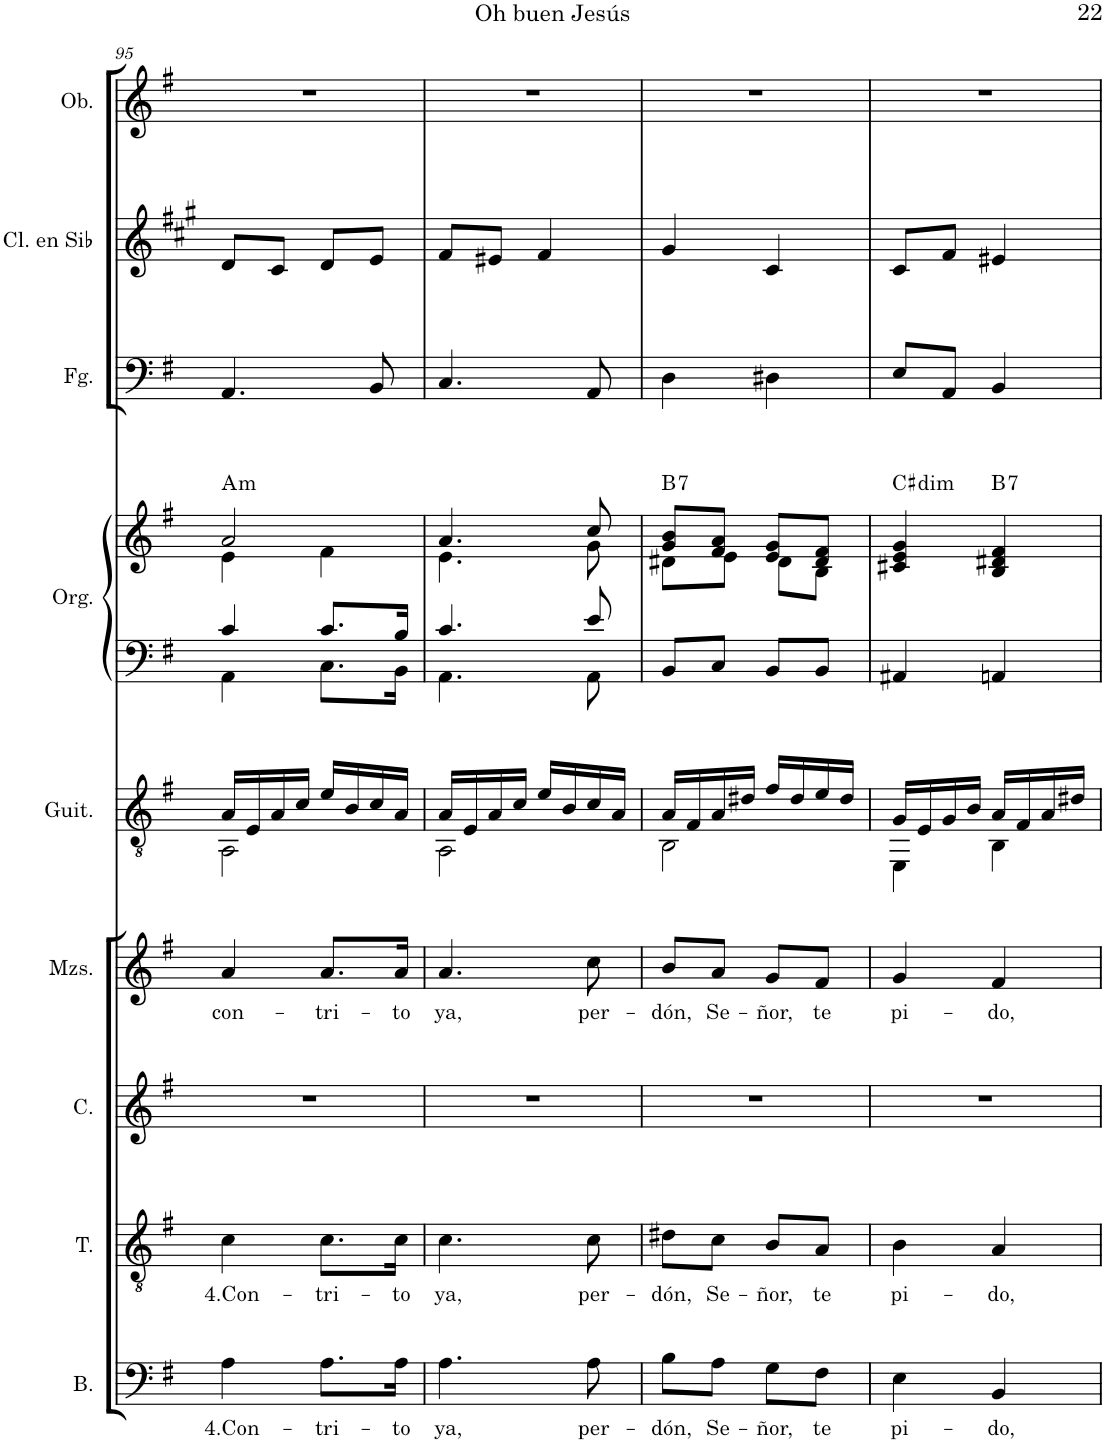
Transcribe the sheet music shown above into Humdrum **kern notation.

**kern	**text	**kern	**text	**kern	**kern	**text	**kern	**harte	**kern	**kern	**harte	**kern	**kern	**kern
*part9	*part9	*part8	*part8	*part7	*part6	*part6	*part5	*part5	*part4	*part4	*part4	*part3	*part2	*part1
*staff10	*staff10	*staff9	*staff9	*staff8	*staff7	*staff7	*staff6	*	*staff5	*staff4	*	*staff3	*staff2	*staff1
*I"Bajo	*	*I"Tenor	*	*I"Contralto	*I"Mezzosoprano	*	*I"Guitarra acústica	*	*I"Órgano	*	*	*I"Fagot	*I"Clarinete en Sib	*I"Oboe
*I'B.	*	*I'T.	*	*I'C.	*I'Mzs.	*	*I'Guit.	*	*	*	*	*I'Fg.	*I'Cl. en Sib	*I'Ob.
!!LO:PB:g=z
*clefF4	*	*clefGv2	*	*clefG2	*clefG2	*	*clefGv2	*	*clefF4	*clefG2	*	*clefF4	*clefG2	*clefG2
*	*	*	*	*	*	*	*	*	*	*	*	*	*Trd1c2	*
*k[f#]	*	*k[f#]	*	*k[f#]	*k[f#]	*	*k[f#]	*	*k[f#]	*k[f#]	*	*k[f#]	*k[f#c#g#]	*k[f#]
*M2/4	*	*M2/4	*	*M2/4	*M2/4	*	*M2/4	*	*M2/4	*M2/4	*	*M2/4	*M2/4	*M2/4
=95	=95	=95	=95	=95	=95	=95	=95	=95	=95	=95	=95	=95	=95	=95
!	!LO:LY:b	!	!LO:LY:b	!	!	!LO:LY:b	!	!LO:H:kt=m	!	!	!LO:H:kt=m	!	!	!
*	*	*	*	*	*	*	*^	*	*^	*^	*	*	*	*
4A\	4.Con-	4c\	4.Con-	2r	4a/	con-	16A/LL	2AA\	A:min	4c/	4AA\	2a/	4e\	A:min	4.AA/	8d/L	2r
.	.	.	.	.	.	.	16E/	.	.	.	.	.	.	.	.	.	.
.	.	.	.	.	.	.	16A/	.	.	.	.	.	.	.	.	8c#/J	.
.	.	.	.	.	.	.	16c/JJ	.	.	.	.	.	.	.	.	.	.
!	!LO:LY:b	!	!LO:LY:b	!	!	!LO:LY:b	!	!	!	!	!	!	!	!	!	!	!
8.A\L	-tri-	8.c\L	-tri-	.	8.a/L	-tri-	16e/LL	.	.	8.c/L	8.C\L	.	4f#\	.	.	8d/L	.
.	.	.	.	.	.	.	16B/	.	.	.	.	.	.	.	.	.	.
.	.	.	.	.	.	.	16c/	.	.	.	.	.	.	.	8BB/	8e/J	.
!	!LO:LY:b	!	!LO:LY:b	!	!	!LO:LY:b	!	!	!	!	!	!	!	!	!	!	!
16A\Jk	-to	16c\Jk	-to	.	16a/Jk	-to	16A/JJ	.	.	16B/Jk	16BB\Jk	.	.	.	.	.	.
=96	=96	=96	=96	=96	=96	=96	=96	=96	=96	=96	=96	=96	=96	=96	=96	=96	=96
!	!LO:LY:b	!	!LO:LY:b	!	!	!LO:LY:b	!	!	!	!	!	!	!	!	!	!	!
4.A\	ya,	4.c\	ya,	2r	4.a/	ya,	16A/LL	2AA\	.	4.c/	4.AA\	4.a/	4.e\	.	4.C/	8f#/L	2r
.	.	.	.	.	.	.	16E/	.	.	.	.	.	.	.	.	.	.
.	.	.	.	.	.	.	16A/	.	.	.	.	.	.	.	.	8e#X/J	.
.	.	.	.	.	.	.	16c/JJ	.	.	.	.	.	.	.	.	.	.
.	.	.	.	.	.	.	16e/LL	.	.	.	.	.	.	.	.	4f#/	.
.	.	.	.	.	.	.	16B/	.	.	.	.	.	.	.	.	.	.
!	!LO:LY:b	!	!LO:LY:b	!	!	!LO:LY:b	!	!	!	!	!	!	!	!	!	!	!
8A\	per-	8c\	per-	.	8cc\	per-	16c/	.	.	8e/	8AA\	8cc/	8g\	.	8AA/	.	.
.	.	.	.	.	.	.	16A/JJ	.	.	.	.	.	.	.	.	.	.
*	*	*	*	*	*	*	*	*	*	*v	*v	*	*	*	*	*	*
=97	=97	=97	=97	=97	=97	=97	=97	=97	=97	=97	=97	=97	=97	=97	=97	=97
!	!LO:LY:b	!	!LO:LY:b	!	!	!LO:LY:b	!	!	!LO:H:kt=7	!	!	!	!LO:H:kt=7	!	!	!
8B\L	-dón,	8d#X\L	-dón,	2r	8b/L	-dón,	16A/LL	2BB\	B:7	8BB/L	8g/ 8b/L	8d#X\L	B:7	4D\	4g#/	2r
.	.	.	.	.	.	.	16F#/	.	.	.	.	.	.	.	.	.
!	!LO:LY:b	!	!LO:LY:b	!	!	!LO:LY:b	!	!	!	!	!	!	!	!	!	!
8A\J	Se-	8c\J	Se-	.	8a/J	Se-	16A/	.	.	8C/J	8f#/ 8a/J	8e\J	.	.	.	.
.	.	.	.	.	.	.	16d#X/JJ	.	.	.	.	.	.	.	.	.
!	!LO:LY:b	!	!LO:LY:b	!	!	!LO:LY:b	!	!	!	!	!	!	!	!	!	!
8G\L	-ñor,	8B/L	-ñor,	.	8g/L	-ñor,	16f#/LL	.	.	8BB/L	8e/ 8g/L	8d#\L	.	4D#X\	4c#/	.
.	.	.	.	.	.	.	16d#/	.	.	.	.	.	.	.	.	.
!	!LO:LY:b	!	!LO:LY:b	!	!	!LO:LY:b	!	!	!	!	!	!	!	!	!	!
8F#\J	te	8A/J	te	.	8f#/J	te	16e/	.	.	8BB/J	8d#/ 8f#/J	8B\J	.	.	.	.
.	.	.	.	.	.	.	16d#/JJ	.	.	.	.	.	.	.	.	.
*	*	*	*	*	*	*	*	*	*	*	*v	*v	*	*	*	*
=98	=98	=98	=98	=98	=98	=98	=98	=98	=98	=98	=98	=98	=98	=98	=98
!	!LO:LY:b	!	!LO:LY:b	!	!	!LO:LY:b	!	!	!LO:H:kt=dim	!	!	!LO:H:kt=dim	!	!	!
4E\	pi-	4B\	pi-	2r	4g/	pi-	16G/LL	4EE\	C#:dim	4AA#X/	4c#X/ 4e/ 4g/	C#:dim	8E/L	8c#/L	2r
.	.	.	.	.	.	.	16E/	.	.	.	.	.	.	.	.
.	.	.	.	.	.	.	16G/	.	.	.	.	.	8AA/J	8f#/J	.
.	.	.	.	.	.	.	16B/JJ	.	.	.	.	.	.	.	.
!	!LO:LY:b	!	!LO:LY:b	!	!	!LO:LY:b	!	!	!LO:H:kt=7	!	!	!LO:H:kt=7	!	!	!
4BB/	-do,	4A/	-do,	.	4f#/	-do,	16A/LL	4BB\	B:7	4AAn/	4B/ 4d#X/ 4f#/	B:7	4BB/	4e#X/	.
.	.	.	.	.	.	.	16F#/	.	.	.	.	.	.	.	.
.	.	.	.	.	.	.	16A/	.	.	.	.	.	.	.	.
.	.	.	.	.	.	.	16d#X/JJ	.	.	.	.	.	.	.	.
*	*	*	*	*	*	*	*v	*v	*	*	*	*	*	*	*
=	=	=	=	=	=	=	=	=	=	=	=	=	=	=
*-	*-	*-	*-	*-	*-	*-	*-	*-	*-	*-	*-	*-	*-	*-
